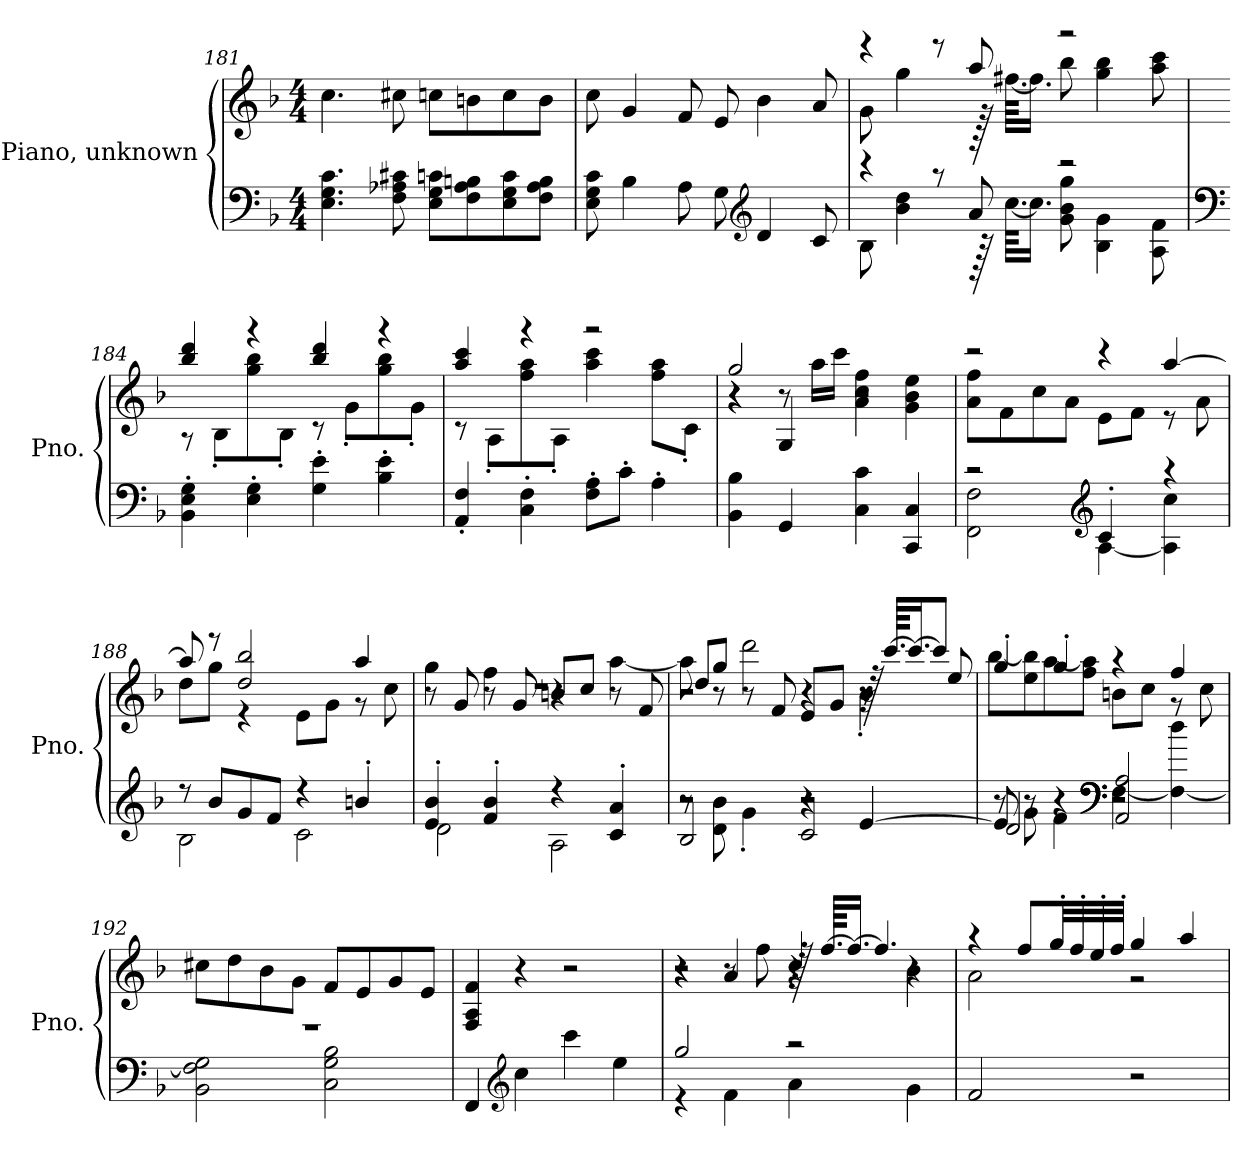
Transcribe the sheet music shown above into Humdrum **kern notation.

**kern	**kern
*part1	*part1
*staff2	*staff1
*I"Piano, unknown	*
*I'Pno.	*
*clefF4	*clefG2
*k[b-]	*k[b-]
*M4/4	*M4/4
=181	=181
4.E\ 4.G\ 4.c\	4.cc\
8F\ 8A-X\ 8c#X\	8cc#X\
8E\ 8G\ 8cn\L	8ccn\L
8F\ 8A-\ 8Bn\	8bn\
8E\ 8G\ 8c\	8cc\
8F\ 8A-\ 8B\J	8b\J
!!LO:LB:g=z
=182	=182
8E\ 8G\ 8c\	8cc\
4B-\	4g/
8A\	8f/
8G\	8e/
*clefG2	*
4d/	4b-\
8c/	8a/
=183	=183
*^	*^
4r	8B-\	4r	8g\
.	4b-\ 4dd\	.	4gg\
8r	.	8r	.
8a/	128r	8aa/	128r
.	[64.cc\KKLL	.	[64.ff#X\KKLL
.	16.cc\JJ]	.	16.ff#\JJ]
2r	8g\ 8b-\ 8gg\	2r	8bb-\
.	4B-\ 4g\	.	4gg\ 4bb-\
.	8A\ 8f\	.	8aa\ 8ccc\
*v	*v	*	*
=184	=184	=184
*clefF4	*	*
4BB-\' 4E\' 4G\'	4bb-/ 4ddd/	8r
.	.	8B-'\L
4E\' 4G\'	4r	8gg\ 8bb-\
.	.	8B-'\J
4G\' 4e\'	4bb-/ 4ddd/	8r
.	.	8g'\L
4B-\' 4e\'	4r	8gg\ 8bb-\
.	.	8g'\J
=185	=185	=185
4AA/' 4F/'	4aa/ 4ccc/	8r
.	.	8A'\L
4C\' 4F\'	4r	8ff\ 8aa\
.	.	8A'\J
8F\' 8A\'L	2r	4aa\ 4ccc\
8c'\J	.	.
4A'\	.	8ff\ 8aa\L
.	.	8c'\J
!!LO:PB:g=z
=186	=186	=186
*	*	*^
4BB-\ 4B-\	2gg/	4r	4r
4GG/	.	8r	4G/
.	.	16aa\LL	.
.	.	16ccc\JJ	.
4C\ 4c\	2r	4a\ 4cc\ 4ff\	2r
4CC/ 4C/	.	4g\ 4b-\ 4ee\	.
*	*	*v	*v
=187	=187	=187
*^	*	*
2r	2FF\ 2F\	2r	8a\ 8ff\L
.	.	.	8f\
.	.	.	8cc\
.	.	.	8a\J
*clefG2	*	*	*
4c'/	[4A\	4r	8e\L
.	.	.	8f\J
4r	4A\] 4cc\	[4aa/	8r
.	.	.	8a\
=188	=188	=188	=188
8r	2B-\	8aa/]	8dd\L
8b-/L	.	8r	8gg\J
8g/	.	2dd/ 2bb-/	4r
8f/J	.	.	.
4r	2c\	.	8e\L
.	.	.	8g\J
4bn'/	.	4aa/	8r
.	.	.	8cc\
=189	=189	=189	=189
*	*	*	*^
4e/' 4b-/'	2d\	1r	4gg\	8r
.	.	.	.	8g/
4f/' 4b-/'	.	.	4ff\	8r
.	.	.	.	8g/
4r	2A\	.	4r	8bn/L
.	.	.	.	8cc/J
4c/' 4a/'	.	.	[4aa\	8r
.	.	.	.	8f/
!!LO:LB:g=z	!!	!!
=190	=190	=190	=190	=190
*	*^	*	*	*
2r	8r	2B-/	2r	8aa\]	8dd/L
.	8d\ 8b-\	.	.	8r	8gg/J
.	4g'\	.	.	2ddd\	8r
.	.	.	.	.	8f/
4r	2r	2c/	4r	.	8e/L
.	.	.	.	.	8g/J
[4e/	.	.	128r	4b-'\	8r
.	.	.	[64.ccc/KKLL	.	.
.	.	.	16.ccc/J_	.	.
.	.	.	8ccc/J]	.	8ee/
*	*	*	*	*v	*v
=191	=191	=191	=191	=191
8e/]	8r	2d/	4gg'/	[8bb-\L
8r	8g\	.	.	8ee\ 8bb-\]
4r	4f\	.	4gg'/	[8aa\
.	.	.	.	8ff\ 8aa\]J
*clefF4	*	*	*	*
2r	[4F\	2AA/ 2A/	4r	8bn\L
.	.	.	.	8cc\J
.	4F\_ 4dd\	.	4ff/	8r
.	.	.	.	8cc\
*	*v	*v	*	*
*	*	*v	*v
=192	=192	=192
1r	2BB-\ 2F\] 2G\	8cc#X\L
.	.	8dd\
.	.	8b-\
.	.	8g\J
.	2C\ 2G\ 2B-\	8f/L
.	.	8e/
.	.	8g/
.	.	8e/J
*v	*v	*
=193	=193
4FF/	4F/ 4A/ 4f/
*clefG2	*
4cc\	4r
4ccc\	2r
4ee\	.
!!LO:LB:g=z
=194	=194
*^	*^
*	*	*	*^
2gg/	4r	2r	4r	4r
.	4f\	.	8r	4a/
.	.	.	8ff\	.
2r	4a\	128r	4r	4cc/
.	.	[64.ff/KKLL	.	.
.	.	16.ff/JJ_	.	.
.	.	4.ff/]	.	.
.	4g\	.	4b-\	4r
*v	*v	*	*	*
*	*	*v	*v
=195	=195	=195
2f/	4r	2a\
.	8ff/L	.
.	32gg'/LL	.
.	32ff'/	.
.	32ee'/	.
.	32ff'/JJJ	.
2r	4gg/	2r
.	4aa/	.
*	*v	*v
=	=
*-	*-
